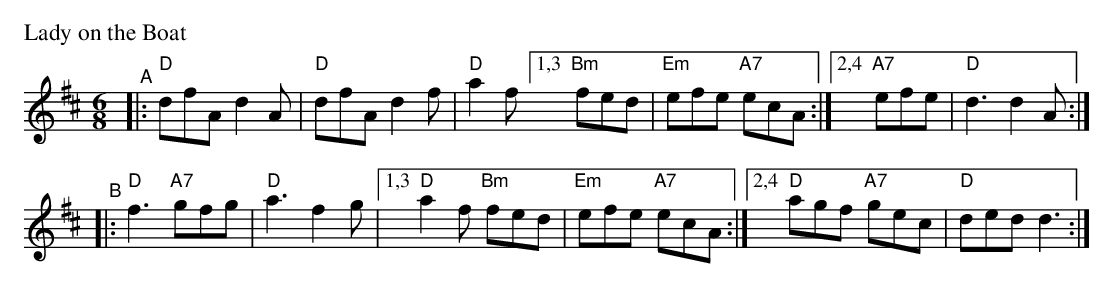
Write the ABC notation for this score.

X:1
P: Lady on the Boat
M: 6/8
K: D
"^A"|:\
"D"dfA d2A | "D"dfA d2f | "D"a2f [1,3 "Bm"fed | "Em"efe "A7"ecA \
                               :|[2,4 "A7"efe | "D"d3 d2A :|
"^B"|:\
"D"f3 "A7"gfg | "D"a3 f2g |[1,3 "D"a2f "Bm"fed | "Em"efe "A7"ecA \
                         :|[2,4 "D"agf "A7"gec | "D"ded d3 :|
